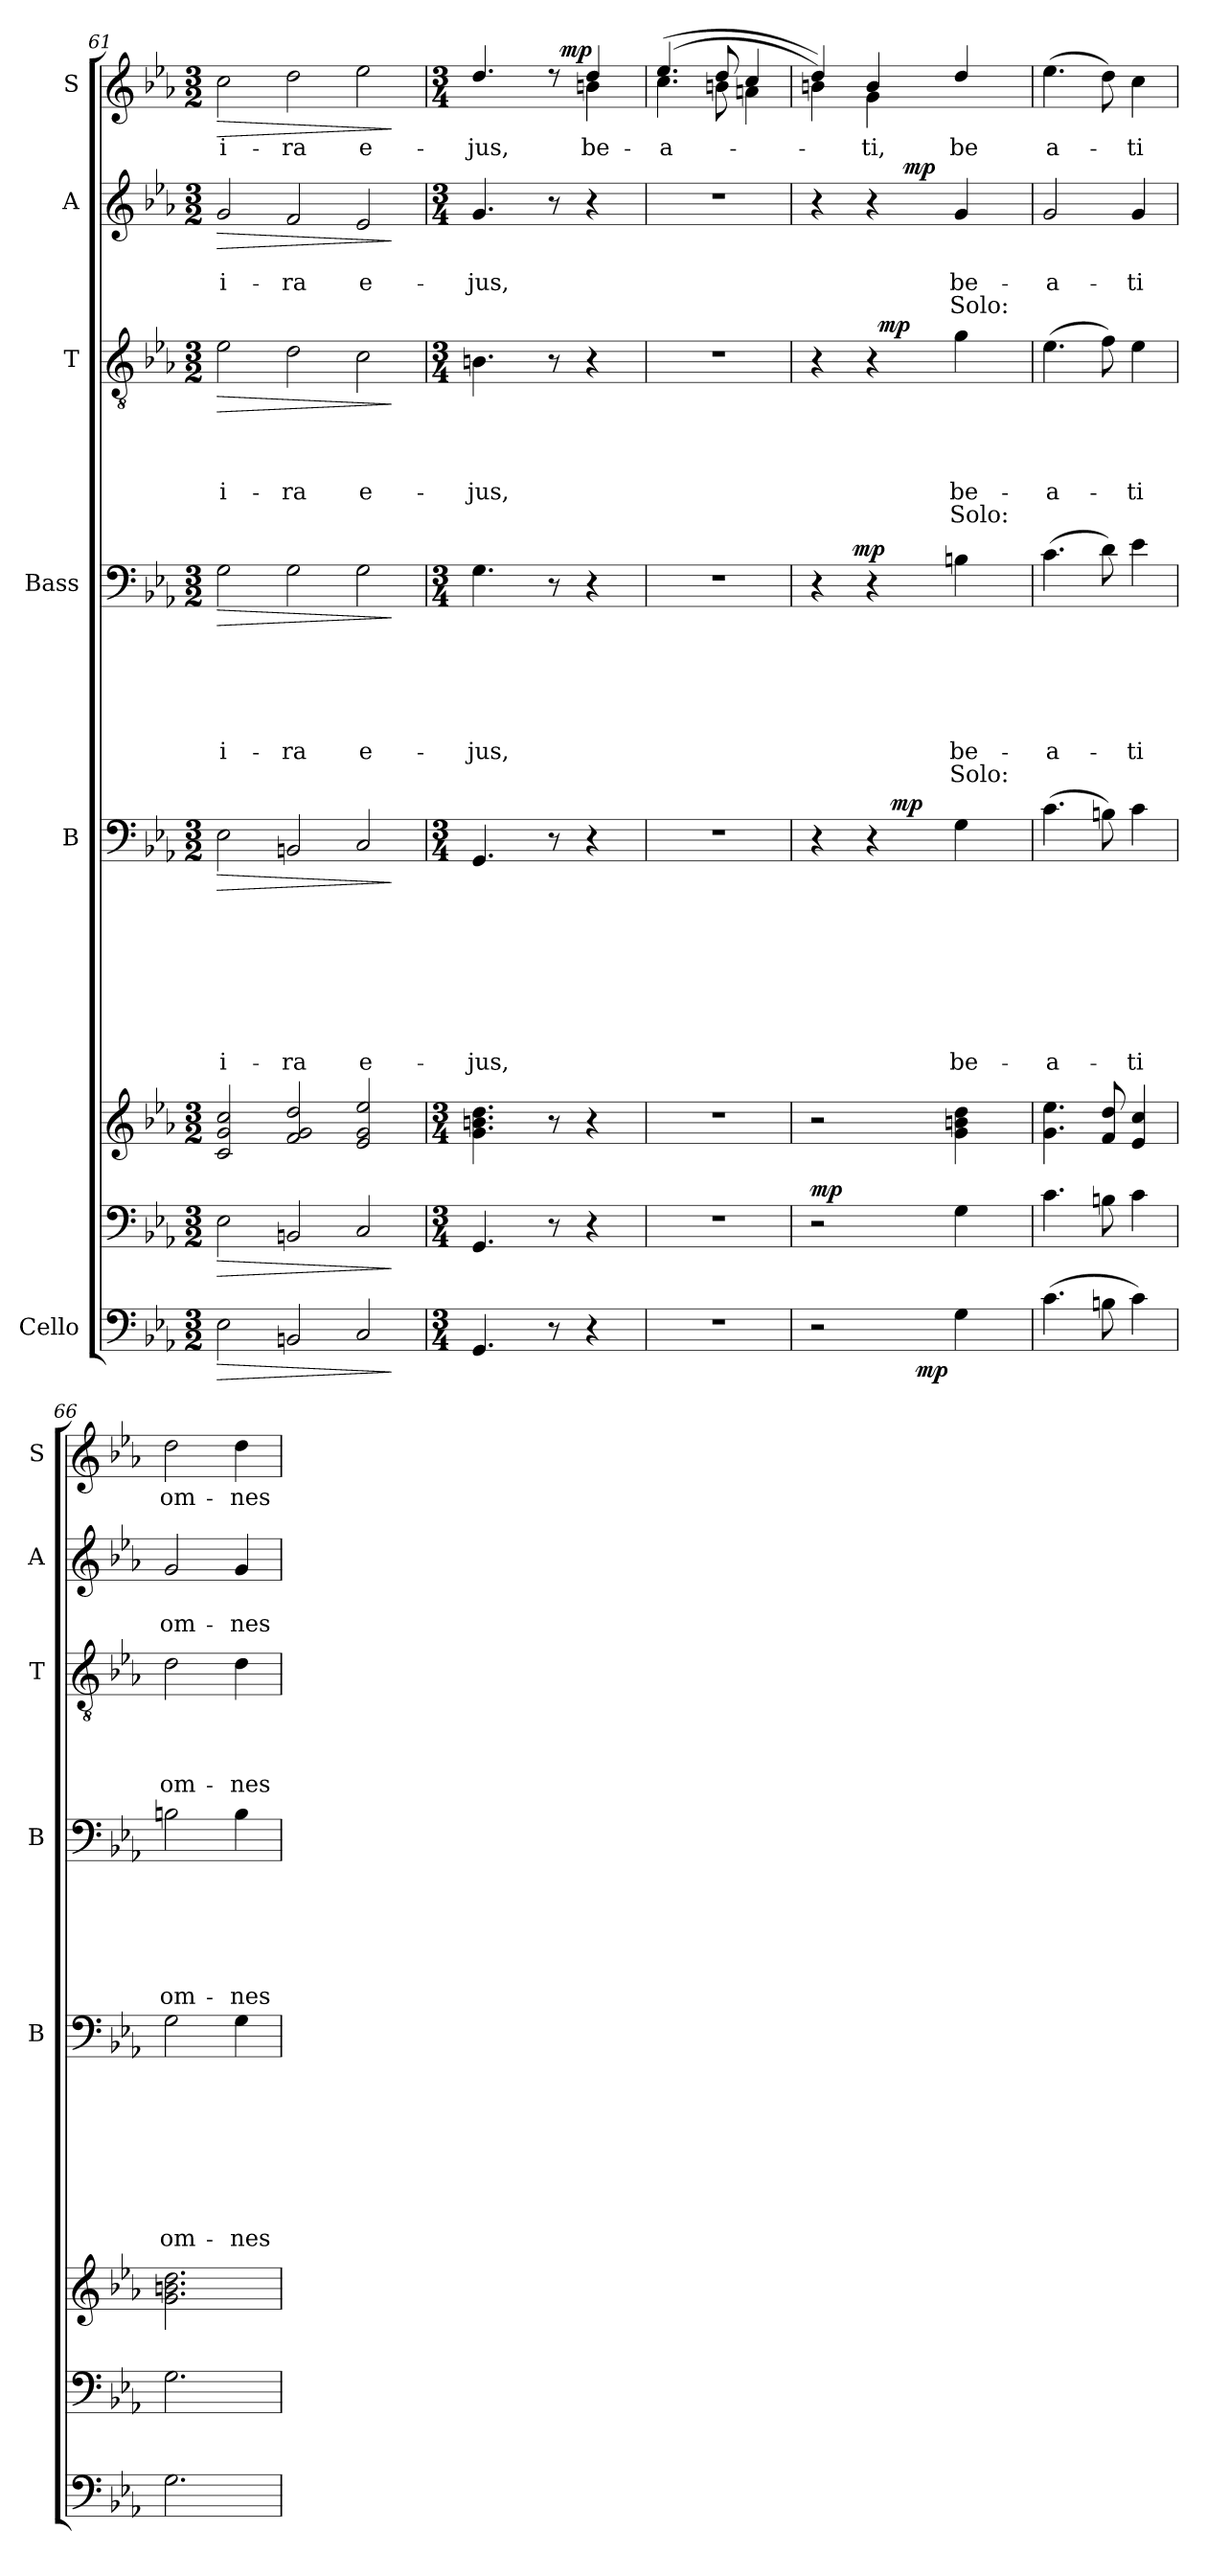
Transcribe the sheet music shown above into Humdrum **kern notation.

**kern	**dynam	**kern	**dynam	**kern	**kern	**text	**text	**text	**text	**text	**text	**text	**text	**dynam	**kern	**text	**text	**text	**text	**text	**text	**text	**dynam	**kern	**text	**text	**text	**text	**text	**dynam	**kern	**text	**text	**text	**dynam	**kern	**text	**dynam
*part8	*part8	*part7	*part7	*part6	*part5	*part5	*part5	*part5	*part5	*part5	*part5	*part5	*part5	*part5	*part4	*part4	*part4	*part4	*part4	*part4	*part4	*part4	*part4	*part3	*part3	*part3	*part3	*part3	*part3	*part3	*part2	*part2	*part2	*part2	*part2	*part1	*part1	*part1
*staff8	*staff8	*staff7	*staff7	*staff6	*staff5	*staff5	*staff5	*staff5	*staff5	*staff5	*staff5	*staff5	*staff5	*staff5	*staff4	*staff4	*staff4	*staff4	*staff4	*staff4	*staff4	*staff4	*staff4	*staff3	*staff3	*staff3	*staff3	*staff3	*staff3	*staff3	*staff2	*staff2	*staff2	*staff2	*staff2	*staff1	*staff1	*staff1
*I"Cello	*	*	*	*	*I"B	*	*	*	*	*	*	*	*	*	*I"Bass	*	*	*	*	*	*	*	*	*I"T	*	*	*	*	*	*	*I"A	*	*	*	*	*I"S	*	*
*	*	*	*	*	*I'B	*	*	*	*	*	*	*	*	*	*I'B	*	*	*	*	*	*	*	*	*I'T	*	*	*	*	*	*	*I'A	*	*	*	*	*I'S	*	*
*clefF4	*	*clefF4	*	*clefG2	*clefF4	*	*	*	*	*	*	*	*	*	*clefF4	*	*	*	*	*	*	*	*	*clefGv2	*	*	*	*	*	*	*clefG2	*	*	*	*	*clefG2	*	*
*k[b-e-a-]	*	*k[b-e-a-]	*	*k[b-e-a-]	*k[b-e-a-]	*	*	*	*	*	*	*	*	*	*k[b-e-a-]	*	*	*	*	*	*	*	*	*k[b-e-a-]	*	*	*	*	*	*	*k[b-e-a-]	*	*	*	*	*k[b-e-a-]	*	*
*E-:	*	*E-:	*	*E-:	*E-:	*	*	*	*	*	*	*	*	*	*E-:	*	*	*	*	*	*	*	*	*E-:	*	*	*	*	*	*	*E-:	*	*	*	*	*E-:	*	*
*M3/2	*	*M3/2	*	*M3/2	*M3/2	*	*	*	*	*	*	*	*	*	*M3/2	*	*	*	*	*	*	*	*	*M3/2	*	*	*	*	*	*	*M3/2	*	*	*	*	*M3/2	*	*
=61	=61	=61	=61	=61	=61	=61	=61	=61	=61	=61	=61	=61	=61	=61	=61	=61	=61	=61	=61	=61	=61	=61	=61	=61	=61	=61	=61	=61	=61	=61	=61	=61	=61	=61	=61	=61	=61	=61
!	!LO:HP:b	!	!LO:HP:b	!	!	!	!	!	!	!	!	!	!LO:LY:b	!LO:HP:b	!	!	!	!	!	!	!LO:LY:b	!	!LO:HP:b	!	!	!	!	!LO:LY:b	!	!LO:HP:b	!	!	!LO:LY:b	!	!LO:HP:b	!	!LO:LY:b	!LO:HP:b
2E-\	>	2E-\	>	2c/ 2g/ 2cc/	2E-\	.	.	.	.	.	.	.	i-	>	2G\	.	.	.	.	.	i-	.	>	2e-\	.	.	.	i-	.	>	2g/	.	i-	.	>	2cc\	i-	>
!	!	!	!	!	!	!	!	!	!	!	!	!	!LO:LY:b	!	!	!	!	!	!	!	!LO:LY:b	!	!	!	!	!	!	!LO:LY:b	!	!	!	!	!LO:LY:b	!	!	!	!LO:LY:b	!
2BBn/	.	2BBn/	.	2f/ 2g/ 2dd/	2BBn/	.	.	.	.	.	.	.	-ra	.	2G\	.	.	.	.	.	-ra	.	.	2d\	.	.	.	-ra	.	.	2f/	.	-ra	.	.	2dd\	-ra	.
!	!	!	!	!	!	!	!	!	!	!	!	!	!LO:LY:b	!	!	!	!	!	!	!	!LO:LY:b	!	!	!	!	!	!	!LO:LY:b	!	!	!	!	!LO:LY:b	!	!	!	!LO:LY:b	!
2C/	.	2C/	.	2e-/ 2g/ 2ee-/	2C/	.	.	.	.	.	.	.	e-	.	2G\	.	.	.	.	.	e-	.	.	2c\	.	.	.	e-	.	.	2e-/	.	e-	.	.	2ee-\	e-	.
.	]	.	]	.	.	.	.	.	.	.	.	.	.	]	.	.	.	.	.	.	.	.	]	.	.	.	.	.	.	]	.	.	.	.	]	.	.	]
!!LO:PB:g=z
=62	=62	=62	=62	=62	=62	=62	=62	=62	=62	=62	=62	=62	=62	=62	=62	=62	=62	=62	=62	=62	=62	=62	=62	=62	=62	=62	=62	=62	=62	=62	=62	=62	=62	=62	=62	=62	=62	=62
*M3/4	*	*M3/4	*	*M3/4	*M3/4	*	*	*	*	*	*	*	*	*	*M3/4	*	*	*	*	*	*	*	*	*M3/4	*	*	*	*	*	*	*M3/4	*	*	*	*	*M3/4	*	*
!	!	!	!	!	!	!	!	!	!	!	!	!	!LO:LY:b	!	!	!	!	!	!	!	!LO:LY:b	!	!	!	!	!	!	!LO:LY:b	!	!	!	!	!LO:LY:b	!	!	!	!LO:LY:b	!
*	*	*	*	*	*	*	*	*	*	*	*	*	*	*	*	*	*	*	*	*	*	*	*	*	*	*	*	*	*	*	*	*	*	*	*	*^	*	*
*	*	*	*	*	*	*	*	*	*	*	*	*	*	*	*	*	*	*	*	*	*	*	*	*	*	*	*	*	*	*	*	*	*	*	*	*	*^	*	*
4.GG/	.	4.GG/	.	4.g\ 4.bn\ 4.dd\	4.GG/	.	.	.	.	.	.	.	-jus,	.	4.G\	.	.	.	.	.	-jus,	.	.	4.Bn\	.	.	.	-jus,	.	.	4.g/	.	-jus,	.	.	4.dd/	2ryy	4ryy	-jus,	.
.	.	.	.	.	.	.	.	.	.	.	.	.	.	.	.	.	.	.	.	.	.	.	.	.	.	.	.	.	.	.	.	.	.	.	.	.	.	8ryy	.	.
8r	.	8r	.	8r	8r	.	.	.	.	.	.	.	.	.	8r	.	.	.	.	.	.	.	.	8r	.	.	.	.	.	.	8r	.	.	.	.	8rcc	.	32ryy	.	.
!	!	!	!	!	!	!	!	!	!	!	!	!	!	!	!	!	!	!	!	!	!	!	!	!	!	!	!	!	!	!	!	!	!	!	!	!	!	!	!	!LO:DY:a
.	.	.	.	.	.	.	.	.	.	.	.	.	.	.	.	.	.	.	.	.	.	.	.	.	.	.	.	.	.	.	.	.	.	.	.	.	.	4ryy	.	mp
!	!	!	!	!	!	!	!	!	!	!	!	!	!	!	!	!	!	!	!	!	!	!	!	!	!	!	!	!	!	!	!	!	!	!	!	!	!	!	!LO:LY:b	!
4r	.	4r	.	4r	4r	.	.	.	.	.	.	.	.	.	4r	.	.	.	.	.	.	.	.	4r	.	.	.	.	.	.	4r	.	.	.	.	4dd/	4bn\	.	be-	.
.	.	.	.	.	.	.	.	.	.	.	.	.	.	.	.	.	.	.	.	.	.	.	.	.	.	.	.	.	.	.	.	.	.	.	.	.	.	16.ryy	.	.
=63	=63	=63	=63	=63	=63	=63	=63	=63	=63	=63	=63	=63	=63	=63	=63	=63	=63	=63	=63	=63	=63	=63	=63	=63	=63	=63	=63	=63	=63	=63	=63	=63	=63	=63	=63	=63	=63	=63	=63	=63
!LO:N:vis=1	!	!LO:N:vis=1	!	!LO:N:vis=1	!LO:N:vis=1	!	!	!	!	!	!	!	!	!	!LO:N:vis=1	!	!	!	!	!	!	!	!	!LO:N:vis=1	!	!	!	!	!	!	!LO:N:vis=1	!	!	!	!	!	!	!	!LO:LY:b	!
*	*	*	*	*	*	*	*	*	*	*	*	*	*	*	*	*	*	*	*	*	*	*	*	*	*	*	*	*	*	*	*	*	*	*	*	*	*v	*v	*	*
2.r	.	2.r	.	2.r	2.r	.	.	.	.	.	.	.	.	.	2.r	.	.	.	.	.	.	.	.	2.r	.	.	.	.	.	.	2.r	.	.	.	.	(4.ee-/	(<4.cc\	-a-	.
.	.	.	.	.	.	.	.	.	.	.	.	.	.	.	.	.	.	.	.	.	.	.	.	.	.	.	.	.	.	.	.	.	.	.	.	8dd/	8bn\	.	.
.	.	.	.	.	.	.	.	.	.	.	.	.	.	.	.	.	.	.	.	.	.	.	.	.	.	.	.	.	.	.	.	.	.	.	.	4cc/	4an\	.	.
=64	=64	=64	=64	=64	=64	=64	=64	=64	=64	=64	=64	=64	=64	=64	=64	=64	=64	=64	=64	=64	=64	=64	=64	=64	=64	=64	=64	=64	=64	=64	=64	=64	=64	=64	=64	=64	=64	=64	=64
*	*	*	*	*^	*	*	*	*	*	*	*	*	*	*	*	*	*	*	*	*	*	*	*	*	*	*	*	*	*	*	*	*	*	*	*	*	*	*	*
!	!	!	!	!	!	!	!	!	!	!	!	!	!	!	!	!	!	!	!	!	!	!	!	!	!	!	!	!	!	!	!	!LO:TX:a:B:t=Solo&colon;	!	!	!	!	!	!	!	!
!	!	!	!LO:DY:a	!	!	!	!	!	!	!	!	!	!	!	!	!	!	!	!	!	!	!	!	!	!	!	!	!	!	!	!	!	!	!	!	!	!	!	!	!
*^	*	*	*	*	*	*^	*	*	*	*	*	*	*	*	*	*^	*	*	*	*	*	*	*	*	*^	*	*	*	*	*	*	*^	*	*	*	*	*	*	*	*
2r	4.ryy	.	2r	mp	4ryy	2r	4r	4ryy	.	.	.	.	.	.	.	.	.	4r	8..ryy	.	.	.	.	.	.	.	.	4r	4ryy	.	.	.	.	.	.	4r	4ryy	.	.	.	.	4bn\)	4dd/)	.	.
!	!	!	!	!	!	!	!	!	!	!	!	!	!	!	!	!	!	!	!	!	!	!	!	!	!	!	!LO:DY:a	!	!	!	!	!	!	!	!	!	!	!	!	!	!	!	!	!	!
.	.	.	.	.	.	.	.	.	.	.	.	.	.	.	.	.	.	.	2ryy	.	.	.	.	.	.	.	mp	.	.	.	.	.	.	.	.	.	.	.	.	.	.	.	.	.	.
!	!	!	!	!	!	!	!	!	!	!	!	!	!	!	!	!	!	!	!	!	!	!	!	!	!	!	!	!	!	!	!	!	!	!	!	!	!	!	!	!	!	!	!	!LO:LY:b	!
.	.	.	.	.	8ryy	.	4r	16ryy	.	.	.	.	.	.	.	.	.	4r	.	.	.	.	.	.	.	.	.	4r	32ryy	.	.	.	.	.	.	4r	16.ryy	.	.	.	.	4g\	4b/	-ti,	.
!	!	!	!	!	!	!	!	!	!	!	!	!	!	!	!	!	!	!	!	!	!	!	!	!	!	!	!	!	!	!	!	!	!	!	!LO:DY:a	!	!	!	!	!	!	!	!	!	!
.	.	.	.	.	.	.	.	.	.	.	.	.	.	.	.	.	.	.	.	.	.	.	.	.	.	.	.	.	4...ryy	.	.	.	.	.	mp	.	.	.	.	.	.	.	.	.	.
!	!	!	!	!	!	!	!	!	!	!	!	!	!	!	!	!	!LO:DY:a	!	!	!	!	!	!	!	!	!	!	!	!	!	!	!	!	!	!	!	!	!	!	!	!	!	!	!	!
.	.	.	.	.	.	.	.	4..ryy	.	.	.	.	.	.	.	.	mp	.	.	.	.	.	.	.	.	.	.	.	.	.	.	.	.	.	.	.	.	.	.	.	.	.	.	.	.
!	!	!	!	!	!	!	!	!	!	!	!	!	!	!	!	!	!	!	!	!	!	!	!	!	!	!	!	!	!	!	!	!	!	!	!	!	!	!	!	!	!LO:DY:a	!	!	!	!
.	.	.	.	.	.	.	.	.	.	.	.	.	.	.	.	.	.	.	.	.	.	.	.	.	.	.	.	.	.	.	.	.	.	.	.	.	4ryy	.	.	.	mp	.	.	.	.
!	!	!LO:DY:b	!	!	!	!	!	!	!	!	!	!	!	!	!	!	!	!	!	!	!	!	!	!	!	!	!	!	!	!	!	!	!	!	!	!	!	!	!	!	!	!	!	!	!
.	4.ryy	mp	.	.	32ryy	.	.	.	.	.	.	.	.	.	.	.	.	.	.	.	.	.	.	.	.	.	.	.	.	.	.	.	.	.	.	.	.	.	.	.	.	.	.	.	.
.	.	.	.	.	4ryy	.	.	.	.	.	.	.	.	.	.	.	.	.	.	.	.	.	.	.	.	.	.	.	.	.	.	.	.	.	.	.	.	.	.	.	.	.	.	.	.
!	!	!	!	!	!	!	!	!	!	!	!	!	!	!	!	!LO:LY:b	!	!	!	!	!	!	!	!	!LO:LY:b	!LO:LY:b	!	!	!	!	!	!	!LO:LY:b	!LO:LY:b	!	!	!	!	!LO:LY:b	!LO:LY:b	!	!	!	!LO:LY:b	!
4G\	.	.	4G\	.	.	4g\ 4bn\ 4dd\	4G\	.	.	.	.	.	.	.	.	be-	.	4Bn\	.	.	.	.	.	.	be-	Solo:	.	4g\	.	.	.	.	be-	Solo:	.	4g/	.	.	be-	Solo:	.	4ryy	4dd/	be-	.
.	.	.	.	.	.	.	.	.	.	.	.	.	.	.	.	.	.	.	.	.	.	.	.	.	.	.	.	.	.	.	.	.	.	.	.	.	8ryy	.	.	.	.	.	.	.	.
.	.	.	.	.	16.ryy	.	.	.	.	.	.	.	.	.	.	.	.	.	.	.	.	.	.	.	.	.	.	.	.	.	.	.	.	.	.	.	.	.	.	.	.	.	.	.	.
.	.	.	.	.	.	.	.	.	.	.	.	.	.	.	.	.	.	.	32ryy	.	.	.	.	.	.	.	.	.	.	.	.	.	.	.	.	.	32ryy	.	.	.	.	.	.	.	.
=65	=65	=65	=65	=65	=65	=65	=65	=65	=65	=65	=65	=65	=65	=65	=65	=65	=65	=65	=65	=65	=65	=65	=65	=65	=65	=65	=65	=65	=65	=65	=65	=65	=65	=65	=65	=65	=65	=65	=65	=65	=65	=65	=65	=65	=65
!	!	!	!	!	!	!	!	!	!	!	!	!	!	!	!	!LO:LY:b	!	!	!	!	!	!	!	!	!LO:LY:b	!	!	!	!	!	!	!	!LO:LY:b	!	!	!	!	!	!LO:LY:b	!	!	!	!	!LO:LY:b	!
*	*	*	*	*	*v	*v	*	*	*	*	*	*	*	*	*	*	*	*v	*v	*	*	*	*	*	*	*	*	*v	*v	*	*	*	*	*	*	*v	*v	*	*	*	*	*v	*v	*	*
*v	*v	*	*	*	*	*v	*v	*	*	*	*	*	*	*	*	*	*	*	*	*	*	*	*	*	*	*	*	*	*	*	*	*	*	*	*	*	*	*	*	*
(>4.c\	.	4.c\	.	4.g\ 4.ee-\	(>4.c\	.	.	.	.	.	.	.	-a-	.	(>4.c\	.	.	.	.	.	-a-	.	.	(>4.e-\	.	.	.	-a-	.	.	2g/	.	-a-	.	.	(>4.ee-\	-a-	.
8Bn\	.	8Bn\	.	8f/ 8dd/	8Bn\)	.	.	.	.	.	.	.	.	.	8d\)	.	.	.	.	.	.	.	.	8f\)	.	.	.	.	.	.	.	.	.	.	.	8dd\)	.	.
!	!	!	!	!	!	!	!	!	!	!	!	!	!LO:LY:b	!	!	!	!	!	!	!	!LO:LY:b	!	!	!	!	!	!	!LO:LY:b	!	!	!	!	!LO:LY:b	!	!	!	!LO:LY:b	!
4c\)	.	4c\	.	4e-/ 4cc/	4c\	.	.	.	.	.	.	.	-ti	.	4e-\	.	.	.	.	.	-ti	.	.	4e-\	.	.	.	-ti	.	.	4g/	.	-ti	.	.	4cc\	-ti	.
=66	=66	=66	=66	=66	=66	=66	=66	=66	=66	=66	=66	=66	=66	=66	=66	=66	=66	=66	=66	=66	=66	=66	=66	=66	=66	=66	=66	=66	=66	=66	=66	=66	=66	=66	=66	=66	=66	=66
!	!	!	!	!	!	!	!	!	!	!	!	!	!LO:LY:b	!	!	!	!	!	!	!	!LO:LY:b	!	!	!	!	!	!	!LO:LY:b	!	!	!	!	!LO:LY:b	!	!	!	!LO:LY:b	!
2.G\	.	2.G\	.	2.g\ 2.bn\ 2.dd\	2G\	.	.	.	.	.	.	.	om-	.	2Bn\	.	.	.	.	.	om-	.	.	2d\	.	.	.	om-	.	.	2g/	.	om-	.	.	2dd\	om-	.
!	!	!	!	!	!	!	!	!	!	!	!	!	!LO:LY:b	!	!	!	!	!	!	!	!LO:LY:b	!	!	!	!	!	!	!LO:LY:b	!	!	!	!	!LO:LY:b	!	!	!	!LO:LY:b	!
.	.	.	.	.	4G\	.	.	.	.	.	.	.	-nes	.	4B\	.	.	.	.	.	-nes	.	.	4d\	.	.	.	-nes	.	.	4g/	.	-nes	.	.	4dd\	-nes	.
=	=	=	=	=	=	=	=	=	=	=	=	=	=	=	=	=	=	=	=	=	=	=	=	=	=	=	=	=	=	=	=	=	=	=	=	=	=	=
*-	*-	*-	*-	*-	*-	*-	*-	*-	*-	*-	*-	*-	*-	*-	*-	*-	*-	*-	*-	*-	*-	*-	*-	*-	*-	*-	*-	*-	*-	*-	*-	*-	*-	*-	*-	*-	*-	*-
